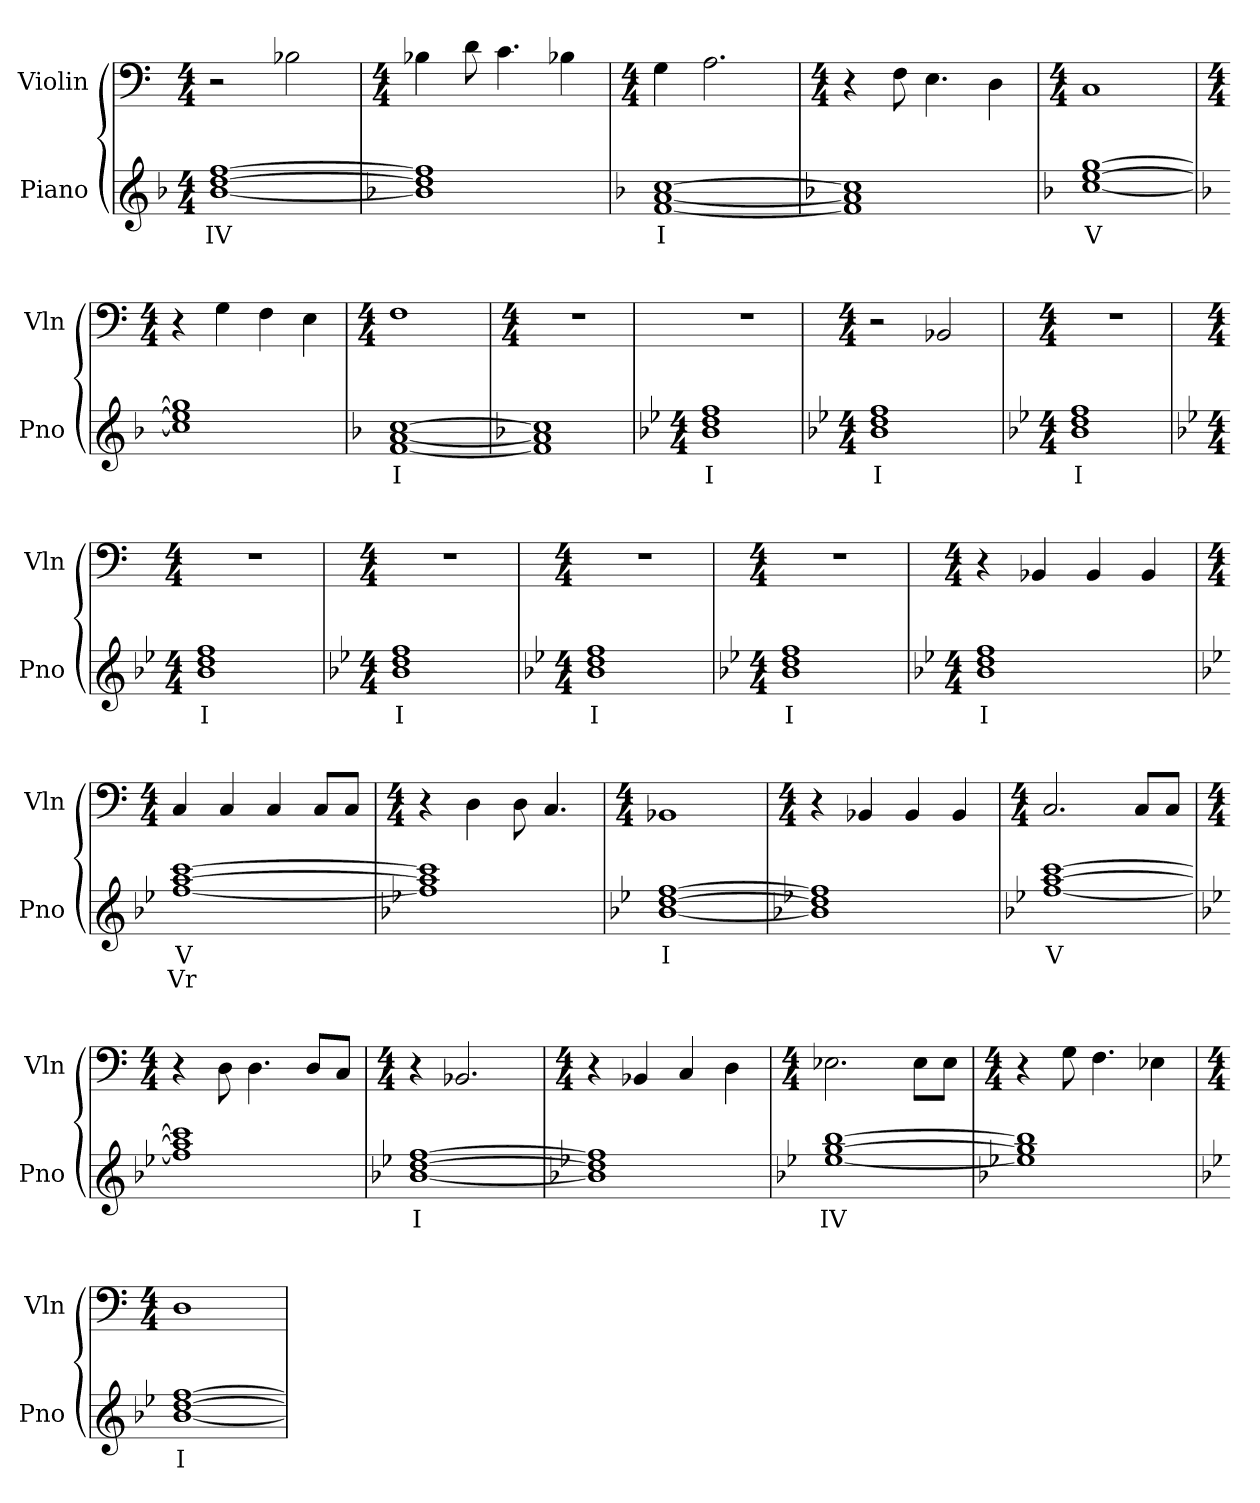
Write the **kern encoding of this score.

**kern	**text	**text	**kern
*part2	*part2	*part2	*part1
*staff2	*staff2	*staff2	*staff1
*I"Piano	*	*	*I"Violin
*I'Pno	*	*	*I'Vln
*k[b-]	*	*	*
*F:	*	*	*
*M4/4	*	*	*M4/4
=	=	=	=
[1b- [1dd [1ff	IV	.	2r
.	.	.	2B-X
=	=	=	=
*k[b-]	*	*	*
*F:	*	*	*
*	*	*	*M4/4
1b-] 1dd] 1ff]	.	.	4B-X
.	.	.	8d
.	.	.	4.c
.	.	.	4B-X
=	=	=	=
*k[b-]	*	*	*
*F:	*	*	*
*	*	*	*M4/4
[1f [1a [1cc	I	.	4G
.	.	.	2.A
=	=	=	=
*k[b-]	*	*	*
*F:	*	*	*
*	*	*	*M4/4
1f] 1a] 1cc]	.	.	4r
.	.	.	8F
.	.	.	4.E
.	.	.	4D
=	=	=	=
*k[b-]	*	*	*
*F:	*	*	*
*	*	*	*M4/4
[1cc [1ee [1gg	V	.	1C
=	=	=	=
*k[b-]	*	*	*
*F:	*	*	*
*	*	*	*M4/4
1cc] 1ee] 1gg]	.	.	4r
.	.	.	4G
.	.	.	4F
.	.	.	4E
=	=	=	=
*k[b-]	*	*	*
*F:	*	*	*
*	*	*	*M4/4
[1f [1a [1cc	I	.	1F
=	=	=	=
*k[b-]	*	*	*
*F:	*	*	*
*	*	*	*M4/4
1f] 1a] 1cc]	.	.	1r
=	=	=	=
*k[b-e-]	*	*	*
*B-:	*	*	*
*M4/4	*	*	*
1b- 1dd 1ff	I	.	1r
=	=	=	=
*k[b-e-]	*	*	*
*B-:	*	*	*
*M4/4	*	*	*M4/4
1b- 1dd 1ff	I	.	2r
.	.	.	2BB-X
=	=	=	=
*k[b-e-]	*	*	*
*B-:	*	*	*
*M4/4	*	*	*M4/4
1b- 1dd 1ff	I	.	1r
=	=	=	=
*k[b-e-]	*	*	*
*B-:	*	*	*
*M4/4	*	*	*M4/4
1b- 1dd 1ff	I	.	1r
=	=	=	=
*k[b-e-]	*	*	*
*B-:	*	*	*
*M4/4	*	*	*M4/4
1b- 1dd 1ff	I	.	1r
=	=	=	=
*k[b-e-]	*	*	*
*B-:	*	*	*
*M4/4	*	*	*M4/4
1b- 1dd 1ff	I	.	1r
=	=	=	=
*k[b-e-]	*	*	*
*B-:	*	*	*
*M4/4	*	*	*M4/4
1b- 1dd 1ff	I	.	1r
=	=	=	=
*k[b-e-]	*	*	*
*B-:	*	*	*
*M4/4	*	*	*M4/4
1b- 1dd 1ff	I	.	4r
.	.	.	4BB-X
.	.	.	4BB-
.	.	.	4BB-
=	=	=	=
*k[b-e-]	*	*	*
*B-:	*	*	*
*	*	*	*M4/4
[1ff [1aa [1ccc	V	Vr	4C
.	.	.	4C
.	.	.	4C
.	.	.	8CL
.	.	.	8CJ
=	=	=	=
*k[b-e-]	*	*	*
*B-:	*	*	*
*	*	*	*M4/4
1ff] 1aa] 1ccc]	.	.	4r
.	.	.	4D
.	.	.	8D
.	.	.	4.C
=	=	=	=
*k[b-e-]	*	*	*
*B-:	*	*	*
*	*	*	*M4/4
[1b- [1dd [1ff	I	.	1BB-X
=	=	=	=
*k[b-e-]	*	*	*
*B-:	*	*	*
*	*	*	*M4/4
1b-] 1dd] 1ff]	.	.	4r
.	.	.	4BB-X
.	.	.	4BB-
.	.	.	4BB-
=	=	=	=
*k[b-e-]	*	*	*
*B-:	*	*	*
*	*	*	*M4/4
[1ff [1aa [1ccc	V	.	2.C
.	.	.	8CL
.	.	.	8CJ
=	=	=	=
*k[b-e-]	*	*	*
*B-:	*	*	*
*	*	*	*M4/4
1ff] 1aa] 1ccc]	.	.	4r
.	.	.	8D
.	.	.	4.D
.	.	.	8DL
.	.	.	8CJ
=	=	=	=
*k[b-e-]	*	*	*
*B-:	*	*	*
*	*	*	*M4/4
[1b- [1dd [1ff	I	.	4r
.	.	.	2.BB-X
=	=	=	=
*k[b-e-]	*	*	*
*B-:	*	*	*
*	*	*	*M4/4
1b-] 1dd] 1ff]	.	.	4r
.	.	.	4BB-X
.	.	.	4C
.	.	.	4D
=	=	=	=
*k[b-e-]	*	*	*
*B-:	*	*	*
*	*	*	*M4/4
[1ee- [1gg [1bb-	IV	.	2.E-X
.	.	.	8E-L
.	.	.	8E-J
=	=	=	=
*k[b-e-]	*	*	*
*B-:	*	*	*
*	*	*	*M4/4
1ee-] 1gg] 1bb-]	.	.	4r
.	.	.	8G
.	.	.	4.F
.	.	.	4E-X
=	=	=	=
*k[b-e-]	*	*	*
*B-:	*	*	*
*	*	*	*M4/4
[1b- [1dd [1ff	I	.	1D
=	=	=	=
*-	*-	*-	*-
